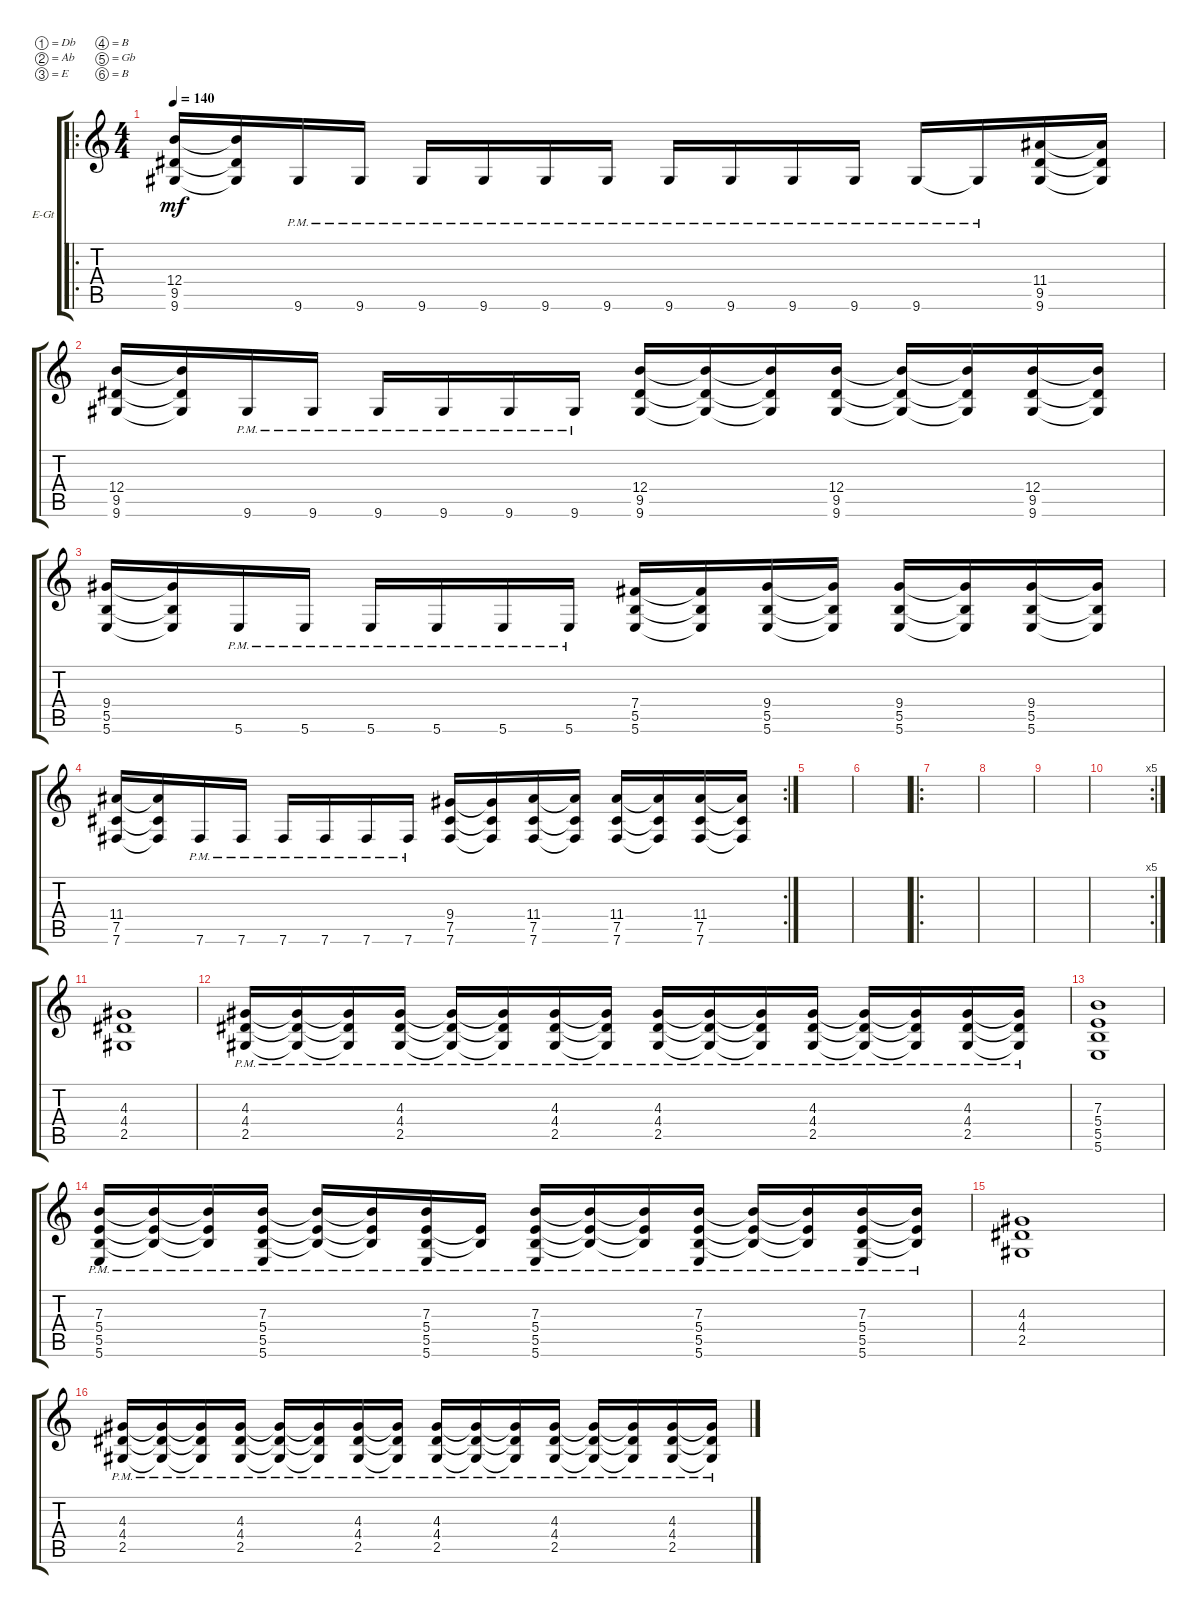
\bracketExtendMode groupsimilarinstruments
\firstSystemTrackNameOrientation horizontal
\otherSystemsTrackNameOrientation horizontal
\track ("Lead" "E-Gt") {instrument distortionguitar}
\staff {score tabs}
\tuning (Db4 Ab3 E3 B2 Gb2 B1)
\ro
\ts (4 4)
\tempo 140
\clef g2
\ks c
(9.6 9.5 12.4).16{dy mf} (9.6{t} 9.5{t} 12.4{t}).16 9.6{pm}.16 9.6{pm}.16 9.6{pm}.16 9.6{pm}.16 9.6{pm}.16 9.6{pm}.16 9.6{pm}.16 9.6{pm}.16 9.6{pm}.16 9.6{pm}.16 9.6{pm}.16 9.6{pm t}.16 (9.6 9.5 11.4).16 (9.6{t} 9.5{t} 11.4{t}).16 |
(9.6 9.5 12.4).16 (9.6{t} 9.5{t} 12.4{t}).16 9.6{pm}.16 9.6{pm}.16 9.6{pm}.16 9.6{pm}.16 9.6{pm}.16 9.6{pm}.16 (9.6 9.5 12.4).16 (9.6{t} 9.5{t} 12.4{t}).16 (9.6{t} 9.5{t} 12.4{t}).16 (9.6 9.5 12.4).16 (9.6{t} 9.5{t} 12.4{t}).16 (9.6{t} 9.5{t} 12.4{t}).16 (9.6 9.5 12.4).16 (9.6{t} 9.5{t} 12.4{t}).16 |
(5.6 5.5 9.4).16 (5.6{t} 5.5{t} 9.4{t}).16 5.6{pm}.16 5.6{pm}.16 5.6{pm}.16 5.6{pm}.16 5.6{pm}.16 5.6{pm}.16 (5.6 5.5 7.4).16 (5.6{t} 5.5{t} 7.4{t}).16 (5.6 5.5 9.4).16 (5.6{t} 5.5{t} 9.4{t}).16 (5.6 5.5 9.4).16 (5.6{t} 5.5{t} 9.4{t}).16 (5.6 9.4 5.5).16 (5.6{t} 9.4{t} 5.5{t}).16 |
\rc 2
(7.6 7.5 11.4).16 (7.6{t} 7.5{t} 11.4{t}).16 7.6{pm}.16 7.6{pm}.16 7.6{pm}.16 7.6{pm}.16 7.6{pm}.16 7.6{pm}.16 (7.6 7.5 9.4).16 (7.6{t} 7.5{t} 9.4{t}).16 (7.6 7.5 11.4).16 (7.6{t} 7.5{t} 11.4{t}).16 (7.6 7.5 11.4).16 (7.6{t} 7.5{t} 11.4{t}).16 (7.6 11.4 7.5).16 (7.6{t} 11.4{t} 7.5{t}).16 |
|
|
\ro
|
|
|
\rc 5
|
(2.5 4.4 4.3).1 |
(2.5{pm} 4.4{pm} 4.3{pm}).16 (2.5{pm t} 4.4{pm t} 4.3{pm t}).16 (2.5{pm t} 4.4{pm t} 4.3{pm t}).16 (2.5{pm} 4.4{pm} 4.3{pm}).16 (2.5{pm t} 4.4{pm t} 4.3{pm t}).16 (2.5{pm t} 4.4{pm t} 4.3{pm t}).16 (2.5{pm} 4.4{pm} 4.3{pm}).16 (2.5{pm t} 4.4{pm t} 4.3{pm t}).16 (2.5{pm} 4.4{pm} 4.3{pm}).16 (2.5{pm t} 4.4{pm t} 4.3{pm t}).16 (2.5{pm t} 4.4{pm t} 4.3{pm t}).16 (2.5{pm} 4.4{pm} 4.3{pm}).16 (2.5{pm t} 4.4{pm t} 4.3{pm t}).16 (2.5{pm t} 4.4{pm t} 4.3{pm t}).16 (2.5{pm} 4.4{pm} 4.3{pm}).16 (2.5{pm t} 4.4{pm t} 4.3{pm t}).16 |
(5.5 5.4 7.3 5.6).1 |
(5.5{pm} 5.4{pm} 7.3{pm} 5.6).16 (5.5{pm t} 5.4{pm t} 7.3{pm t}).16 (5.5{pm t} 5.4{pm t} 7.3{pm t}).16 (5.5{pm} 5.4{pm} 7.3{pm} 5.6).16 (5.5{pm t} 5.4{pm t} 7.3{pm t}).16 (5.5{pm t} 5.4{pm t} 7.3{pm t}).16 (5.5{pm} 5.4{pm} 7.3{pm} 5.6).16 (5.5{pm t} 5.4{pm t}).16 (5.5{pm} 5.4{pm} 7.3{pm} 5.6).16 (5.5{pm t} 5.4{pm t} 7.3{pm t}).16 (5.5{pm t} 5.4{pm t} 7.3{pm t}).16 (5.5{pm} 5.4{pm} 7.3{pm} 5.6).16 (5.5{pm t} 5.4{pm t} 7.3{pm t}).16 (5.5{pm t} 5.4{pm t} 7.3{pm t}).16 (5.5{pm} 5.4{pm} 7.3{pm} 5.6).16 (5.5{pm t} 5.4{pm t} 7.3{pm t}).16 |
(2.5 4.4 4.3).1 |
(2.5{pm} 4.4{pm} 4.3{pm}).16 (2.5{pm t} 4.4{pm t} 4.3{pm t}).16 (2.5{pm t} 4.4{pm t} 4.3{pm t}).16 (2.5{pm} 4.4{pm} 4.3{pm}).16 (2.5{pm t} 4.4{pm t} 4.3{pm t}).16 (2.5{pm t} 4.4{pm t} 4.3{pm t}).16 (2.5{pm} 4.4{pm} 4.3{pm}).16 (2.5{pm t} 4.4{pm t} 4.3{pm t}).16 (2.5{pm} 4.4{pm} 4.3{pm}).16 (2.5{pm t} 4.4{pm t} 4.3{pm t}).16 (2.5{pm t} 4.4{pm t} 4.3{pm t}).16 (2.5{pm} 4.4{pm} 4.3{pm}).16 (2.5{pm t} 4.4{pm t} 4.3{pm t}).16 (2.5{pm t} 4.4{pm t} 4.3{pm t}).16 (2.5{pm} 4.4{pm} 4.3{pm}).16 (2.5{pm t} 4.4{pm t} 4.3{pm t}).16
